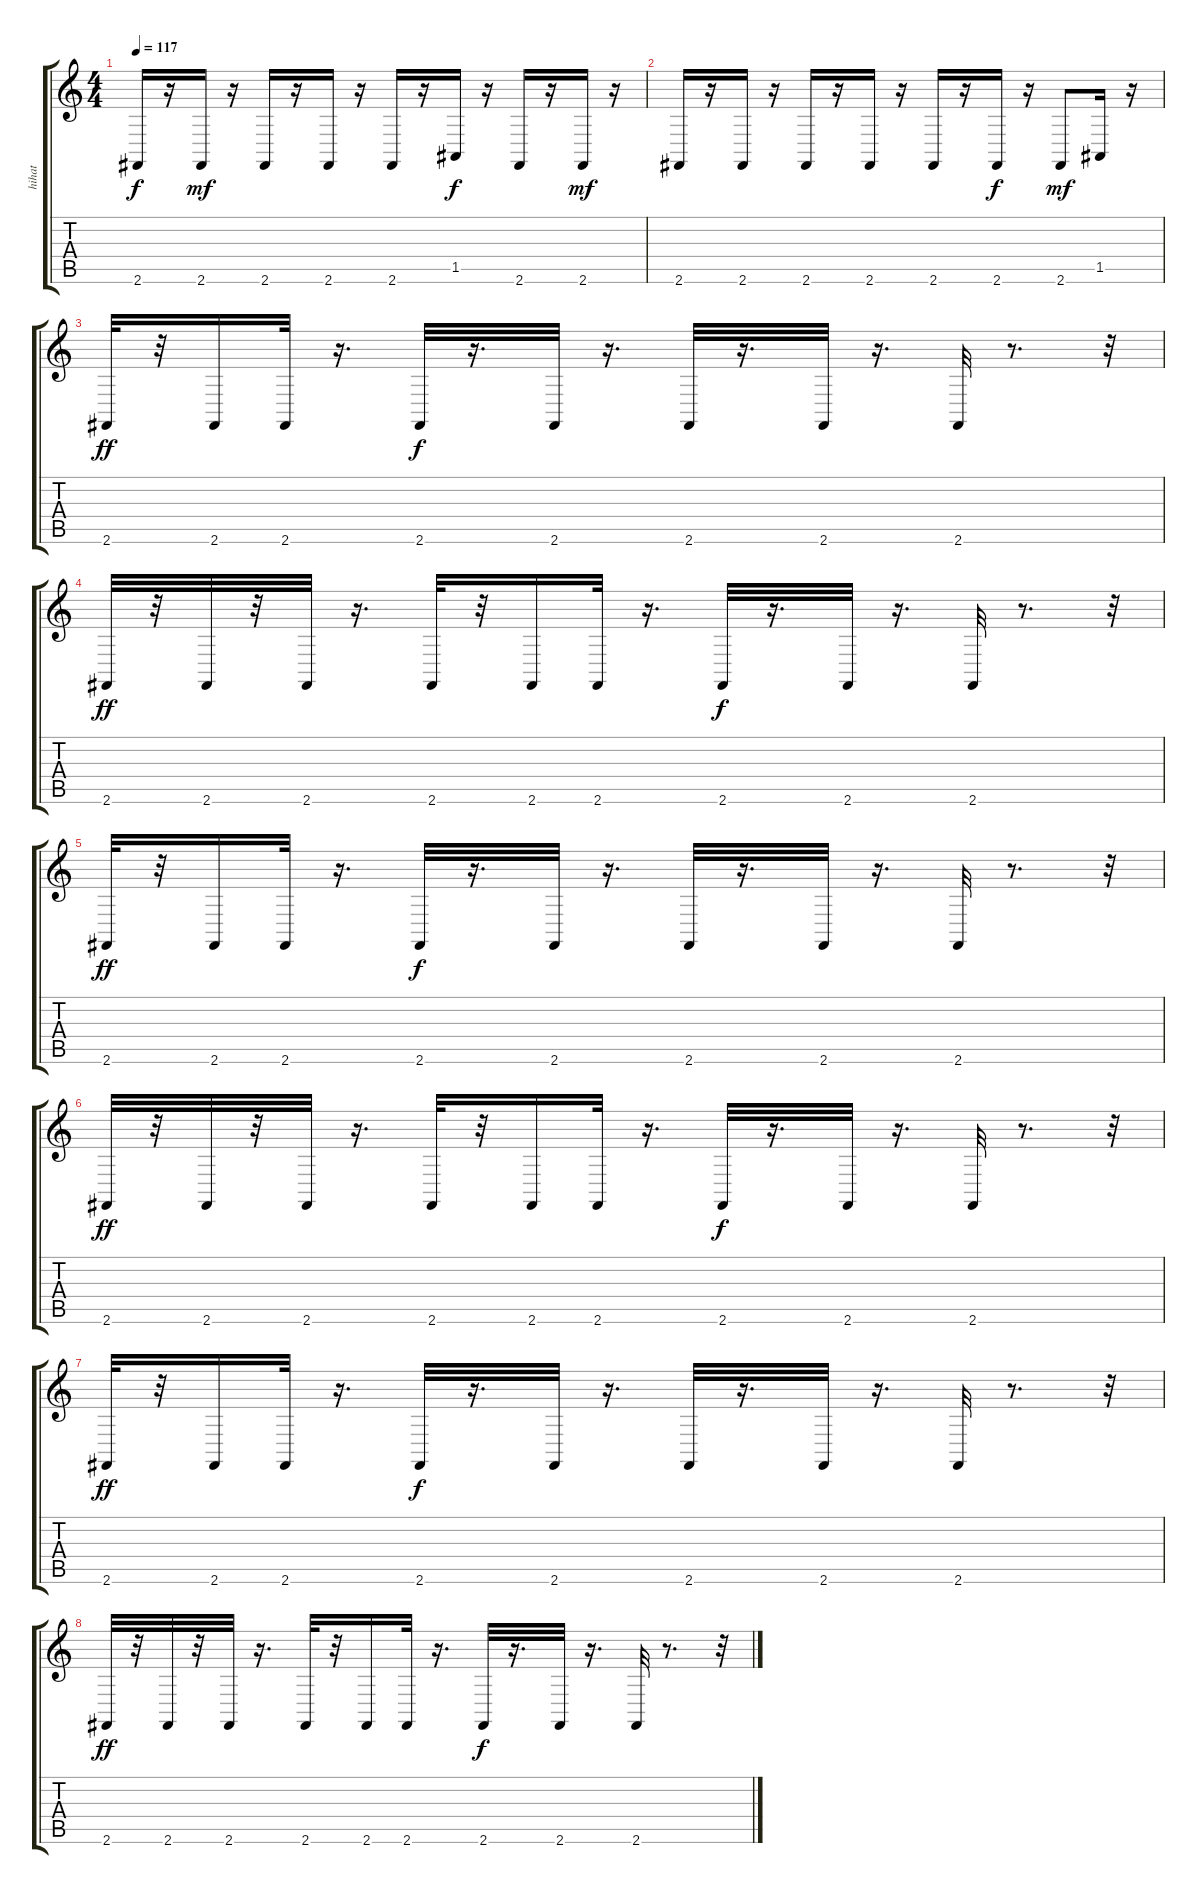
\track ("hihat" "hihat") {instrument synthdrum}
\staff {score tabs}
\tuning (E4 B3 G3 D3 A2 E2) {hide}
\ts (4 4)
\tempo 117
\clef g2
\ks c
2.6.16{dy f} r.16 2.6.16{dy mf} r.16 2.6.16 r.16 2.6.16 r.16 2.6.16 r.16 1.5.16{dy f} r.16 2.6.16 r.16 2.6.16{dy mf} r.16 |
2.6.16 r.16 2.6.16 r.16 2.6.16 r.16 2.6.16 r.16 2.6.16 r.16 2.6.16{dy f} r.16 2.6.8{dy mf} 1.5.16 r.16 |
2.6.32{dy ff} r.32 2.6.16 2.6.32 r.16{d} 2.6.32{dy f} r.16{d} 2.6.32 r.16{d} 2.6.32 r.16{d} 2.6.32 r.16{d} 2.6.32 r.8{d} r.32 |
2.6.32{dy ff} r.32 2.6.32 r.32 2.6.32 r.16{d} 2.6.32 r.32 2.6.16 2.6.32 r.16{d} 2.6.32{dy f} r.16{d} 2.6.32 r.16{d} 2.6.32 r.8{d} r.32 |
2.6.32{dy ff} r.32 2.6.16 2.6.32 r.16{d} 2.6.32{dy f} r.16{d} 2.6.32 r.16{d} 2.6.32 r.16{d} 2.6.32 r.16{d} 2.6.32 r.8{d} r.32 |
2.6.32{dy ff} r.32 2.6.32 r.32 2.6.32 r.16{d} 2.6.32 r.32 2.6.16 2.6.32 r.16{d} 2.6.32{dy f} r.16{d} 2.6.32 r.16{d} 2.6.32 r.8{d} r.32 |
2.6.32{dy ff} r.32 2.6.16 2.6.32 r.16{d} 2.6.32{dy f} r.16{d} 2.6.32 r.16{d} 2.6.32 r.16{d} 2.6.32 r.16{d} 2.6.32 r.8{d} r.32 |
2.6.32{dy ff} r.32 2.6.32 r.32 2.6.32 r.16{d} 2.6.32 r.32 2.6.16 2.6.32 r.16{d} 2.6.32{dy f} r.16{d} 2.6.32 r.16{d} 2.6.32 r.8{d} r.32
